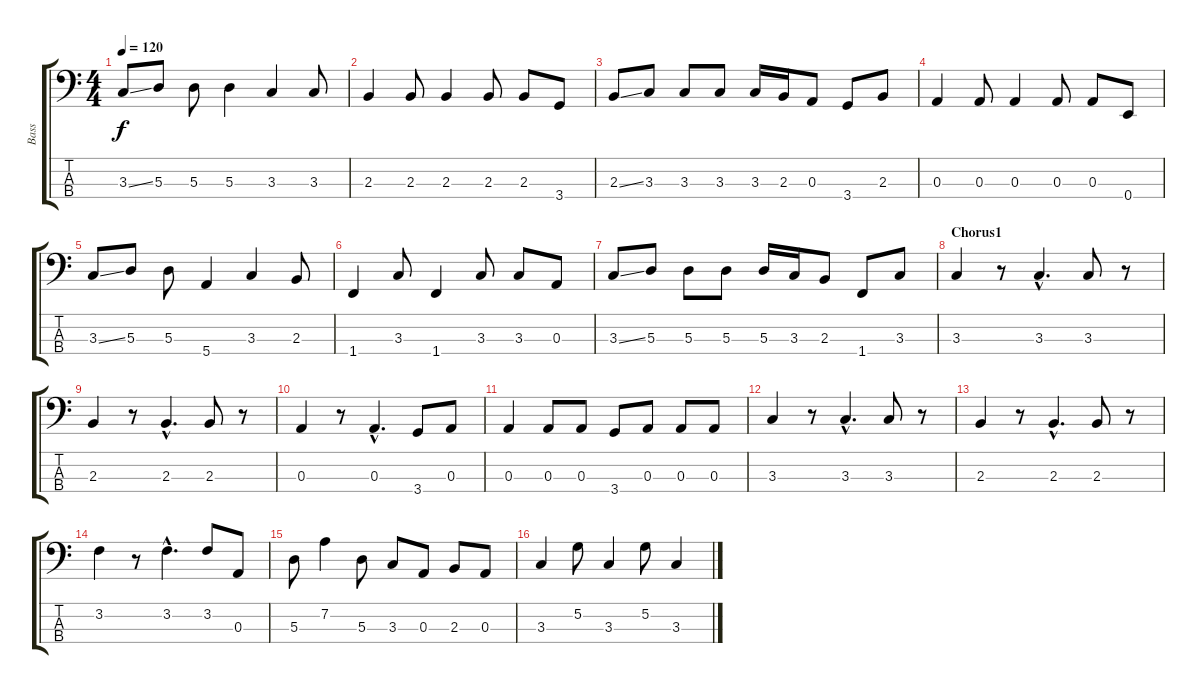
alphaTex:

\track ("Bass" "Bass") {instrument electricbassfinger}
\staff {score tabs}
\tuning (G2 D2 A1 E1) {hide}
\ts (4 4)
\tempo 120
\clef f4
\ks c
3.3{ss}.8{dy f} 5.3.8 5.3.8 5.3.4 3.3.4 3.3.8 |
2.3.4 2.3.8 2.3.4 2.3.8 2.3.8 3.4.8 |
2.3{ss}.8 3.3.8 3.3.8 3.3.8 3.3.16 2.3.16 0.3.8 3.4.8 2.3.8 |
0.3.4 0.3.8 0.3.4 0.3.8 0.3.8 0.4.8 |
3.3{ss}.8 5.3.8 5.3.8 5.4.4 3.3.4 2.3.8 |
1.4.4 3.3.8 1.4.4 3.3.8 3.3.8 0.3.8 |
3.3{ss}.8 5.3.8 5.3.8 5.3.8 5.3.16 3.3.16 2.3.8 1.4.8 3.3.8 |
\section ("" "Chorus1")
3.3.4 r.8 3.3{hac}.4{d} 3.3.8 r.8 |
2.3.4 r.8 2.3{hac}.4{d} 2.3.8 r.8 |
0.3.4 r.8 0.3{hac}.4{d} 3.4.8 0.3.8 |
0.3.4 0.3.8 0.3.8 3.4.8 0.3.8 0.3.8 0.3.8 |
3.3.4 r.8 3.3{hac}.4{d} 3.3.8 r.8 |
2.3.4 r.8 2.3{hac}.4{d} 2.3.8 r.8 |
3.2.4 r.8 3.2{hac}.4{d} 3.2.8 0.3.8 |
5.3.8 7.2.4 5.3.8 3.3.8 0.3.8 2.3.8 0.3.8 |
3.3.4 5.2.8 3.3.4 5.2.8 3.3.4
